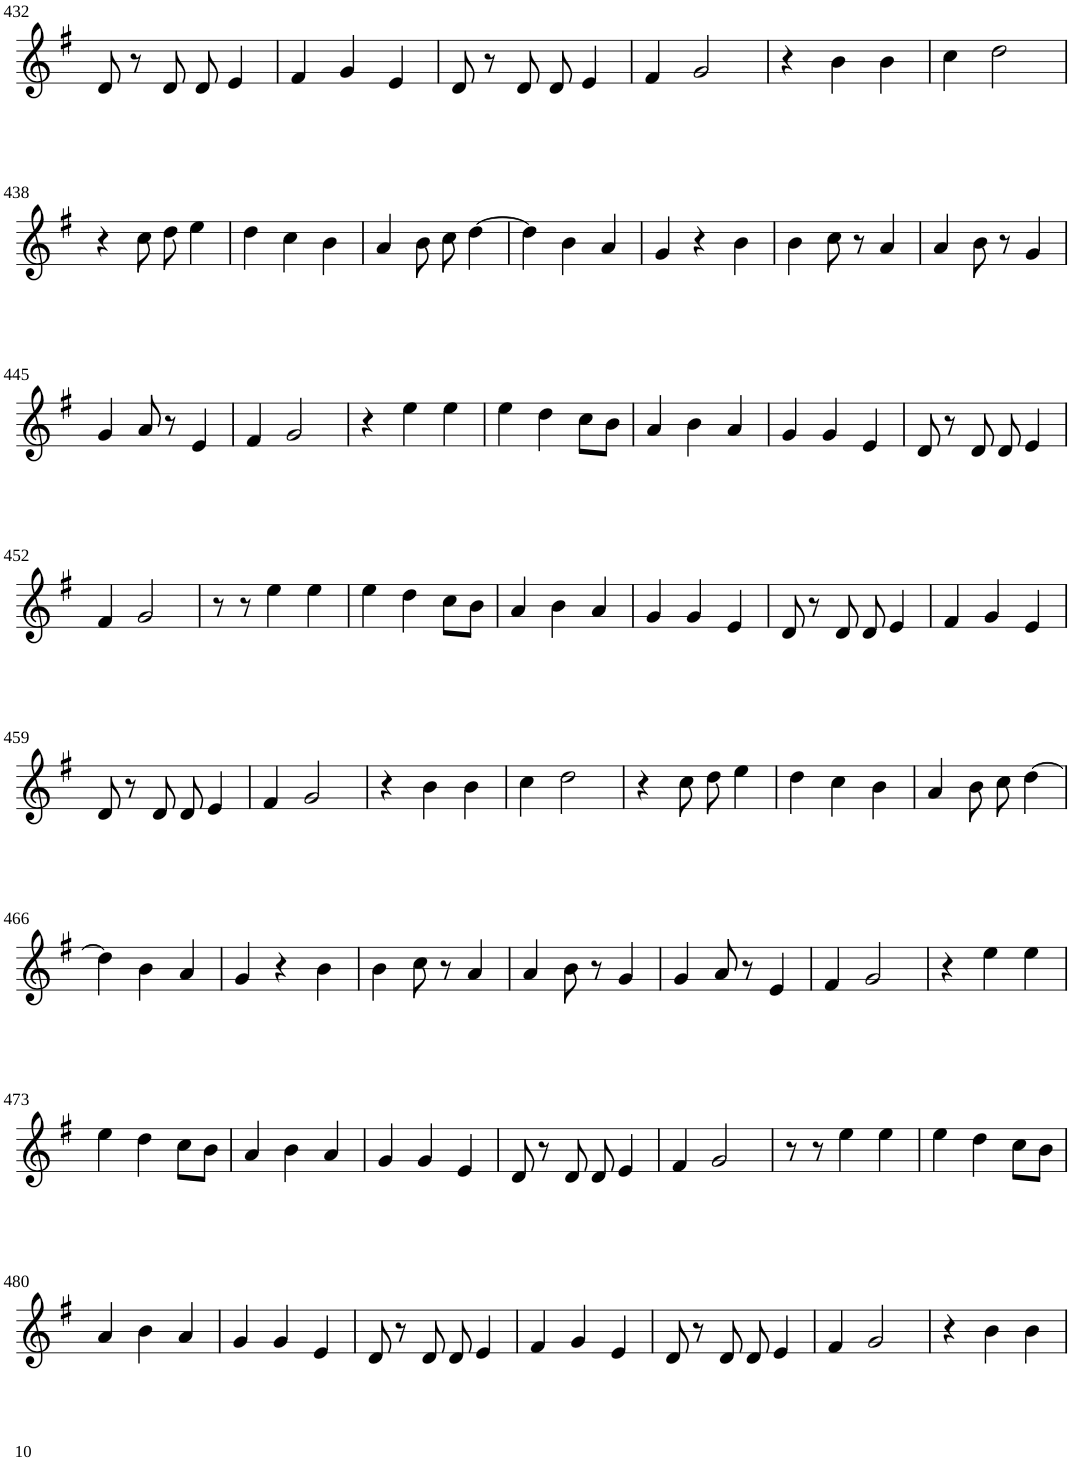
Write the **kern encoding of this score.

**kern
*part1
*staff1
*I"Violin
!!LO:PB:g=z
*clefG2
*k[f#]
*G:
*M6/8
=432
8d/
8r
8d/
8d/
4e/
=433
4f#/
4g/
4e/
=434
8d/
8r
8d/
8d/
4e/
=435
4f#/
2g/
=436
4r
4b\
4b\
=437
4cc\
2dd\
!!LO:LB:g=z
=438
4r
8cc\
8dd\
4ee\
=439
4dd\
4cc\
4b\
=440
4a/
8b\
8cc\
[4dd\
=441
4dd\]
4b\
4a/
=442
4g/
4r
4b\
=443
4b\
8cc\
8r
4a/
=444
4a/
8b\
8r
4g/
!!LO:LB:g=z
=445
4g/
8a/
8r
4e/
=446
4f#/
2g/
=447
4r
4ee\
4ee\
=448
4ee\
4dd\
8cc\L
8b\J
=449
4a/
4b\
4a/
=450
4g/
4g/
4e/
=451
8d/
8r
8d/
8d/
4e/
!!LO:LB:g=z
=452
4f#/
2g/
=453
8r
8r
4ee\
4ee\
=454
4ee\
4dd\
8cc\L
8b\J
=455
4a/
4b\
4a/
=456
4g/
4g/
4e/
=457
8d/
8r
8d/
8d/
4e/
=458
4f#/
4g/
4e/
!!LO:LB:g=z
=459
8d/
8r
8d/
8d/
4e/
=460
4f#/
2g/
=461
4r
4b\
4b\
=462
4cc\
2dd\
=463
4r
8cc\
8dd\
4ee\
=464
4dd\
4cc\
4b\
=465
4a/
8b\
8cc\
[4dd\
!!LO:LB:g=z
=466
4dd\]
4b\
4a/
=467
4g/
4r
4b\
=468
4b\
8cc\
8r
4a/
=469
4a/
8b\
8r
4g/
=470
4g/
8a/
8r
4e/
=471
4f#/
2g/
=472
4r
4ee\
4ee\
!!LO:LB:g=z
=473
4ee\
4dd\
8cc\L
8b\J
=474
4a/
4b\
4a/
=475
4g/
4g/
4e/
=476
8d/
8r
8d/
8d/
4e/
=477
4f#/
2g/
=478
8r
8r
4ee\
4ee\
=479
4ee\
4dd\
8cc\L
8b\J
!!LO:LB:g=z
=480
4a/
4b\
4a/
=481
4g/
4g/
4e/
=482
8d/
8r
8d/
8d/
4e/
=483
4f#/
4g/
4e/
=484
8d/
8r
8d/
8d/
4e/
=485
4f#/
2g/
=486
4r
4b\
4b\
=
*-
